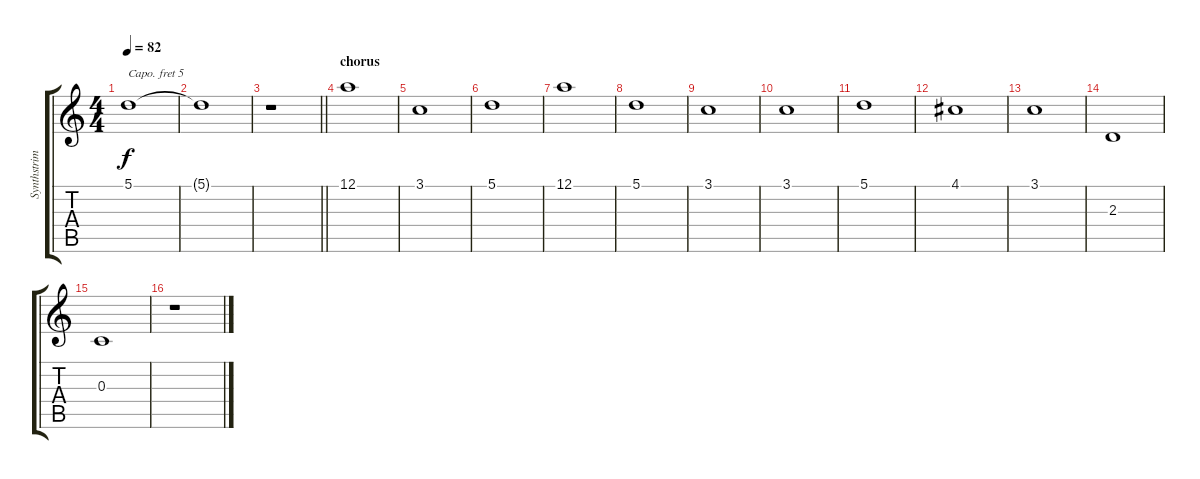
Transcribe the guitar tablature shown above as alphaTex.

\track ("Synthstrimg1" "Synthstrim") {instrument synthstrings1}
\staff {score tabs}
\capo 5
\tuning (E4 B3 G3 D3 A2 E2) {hide}
\ts (4 4)
\tempo 82
\clef g2
\ks c
5.1.1{dy f} |
5.1{t}.1 |
\barLineRight lightlight
r.1 |
\section ("" "chorus")
12.1.1 |
3.1.1 |
5.1.1 |
12.1.1 |
5.1.1 |
3.1.1 |
3.1.1 |
5.1.1 |
4.1.1 |
3.1.1 |
2.3.1 |
0.3.1 |
r.1
